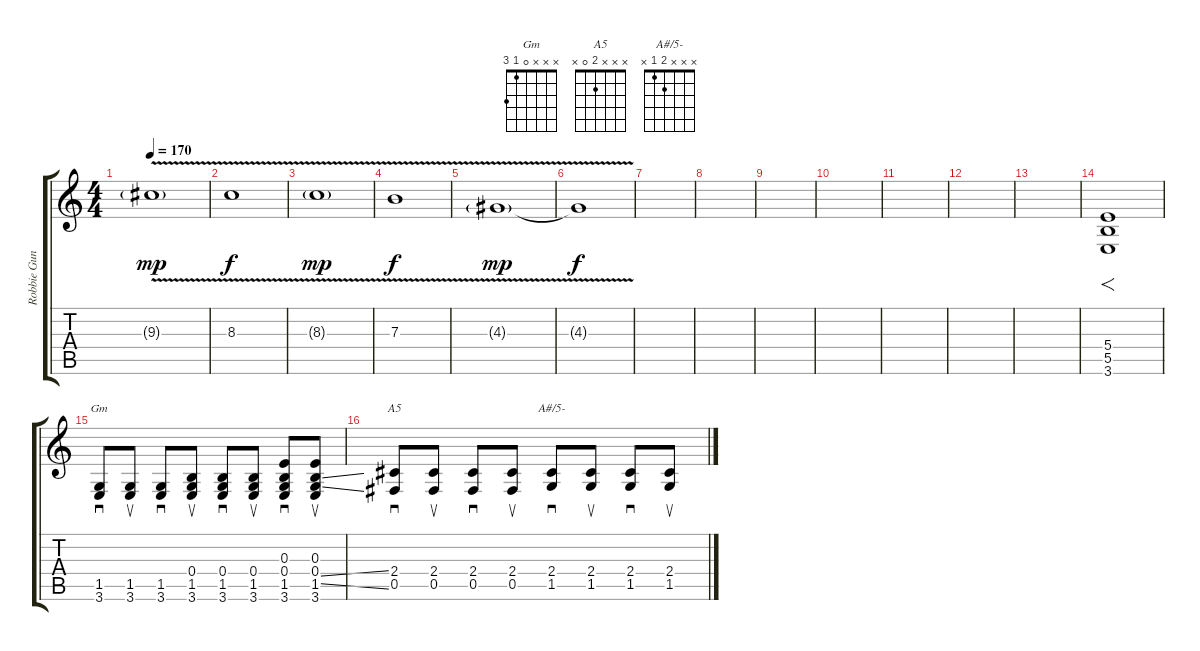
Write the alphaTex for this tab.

\track ("Robbie Gunn (Guitar)" "Robbie Gun") {instrument distortionguitar}
\staff {score tabs}
\tuning (Db4 Ab3 E3 B2 Gb2 Db2) {hide}
\chord ("Gm" x x x 0 1 3)
\chord ("A5" x x x 2 0 x)
\chord ("A#/5-" x x x 2 1 x)
\ts (4 4)
\tempo 170
\clef g2
\ks c
9.3{v g}.1{dy mp} |
8.3{v}.1{dy f} |
8.3{v g}.1{dy mp} |
7.3{v}.1{dy f} |
4.3{v g}.1{dy mp} |
4.3{t}.1{dy f} |
|
|
|
|
|
|
|
(5.4 5.5 3.6).1{f instrument distortionguitar} |
(1.5 3.6).8{sd ch "Gm" instrument distortionguitar} (1.5 3.6).8{su} (1.5 3.6).8{sd} (0.4 1.5 3.6).8{su} (0.4 1.5 3.6).8{sd} (0.4 1.5 3.6).8{su} (0.3 0.4 1.5 3.6).8{sd} (0.3 0.4{ss} 1.5{ss} 3.6).8{su} |
(2.4 0.5).8{sd ch "A5"} (2.4 0.5).8{su} (2.4 0.5).8{sd} (2.4 0.5).8{su} (2.4 1.5).8{sd ch "A#/5-"} (2.4 1.5).8{su} (2.4 1.5).8{sd} (2.4 1.5).8{su}
